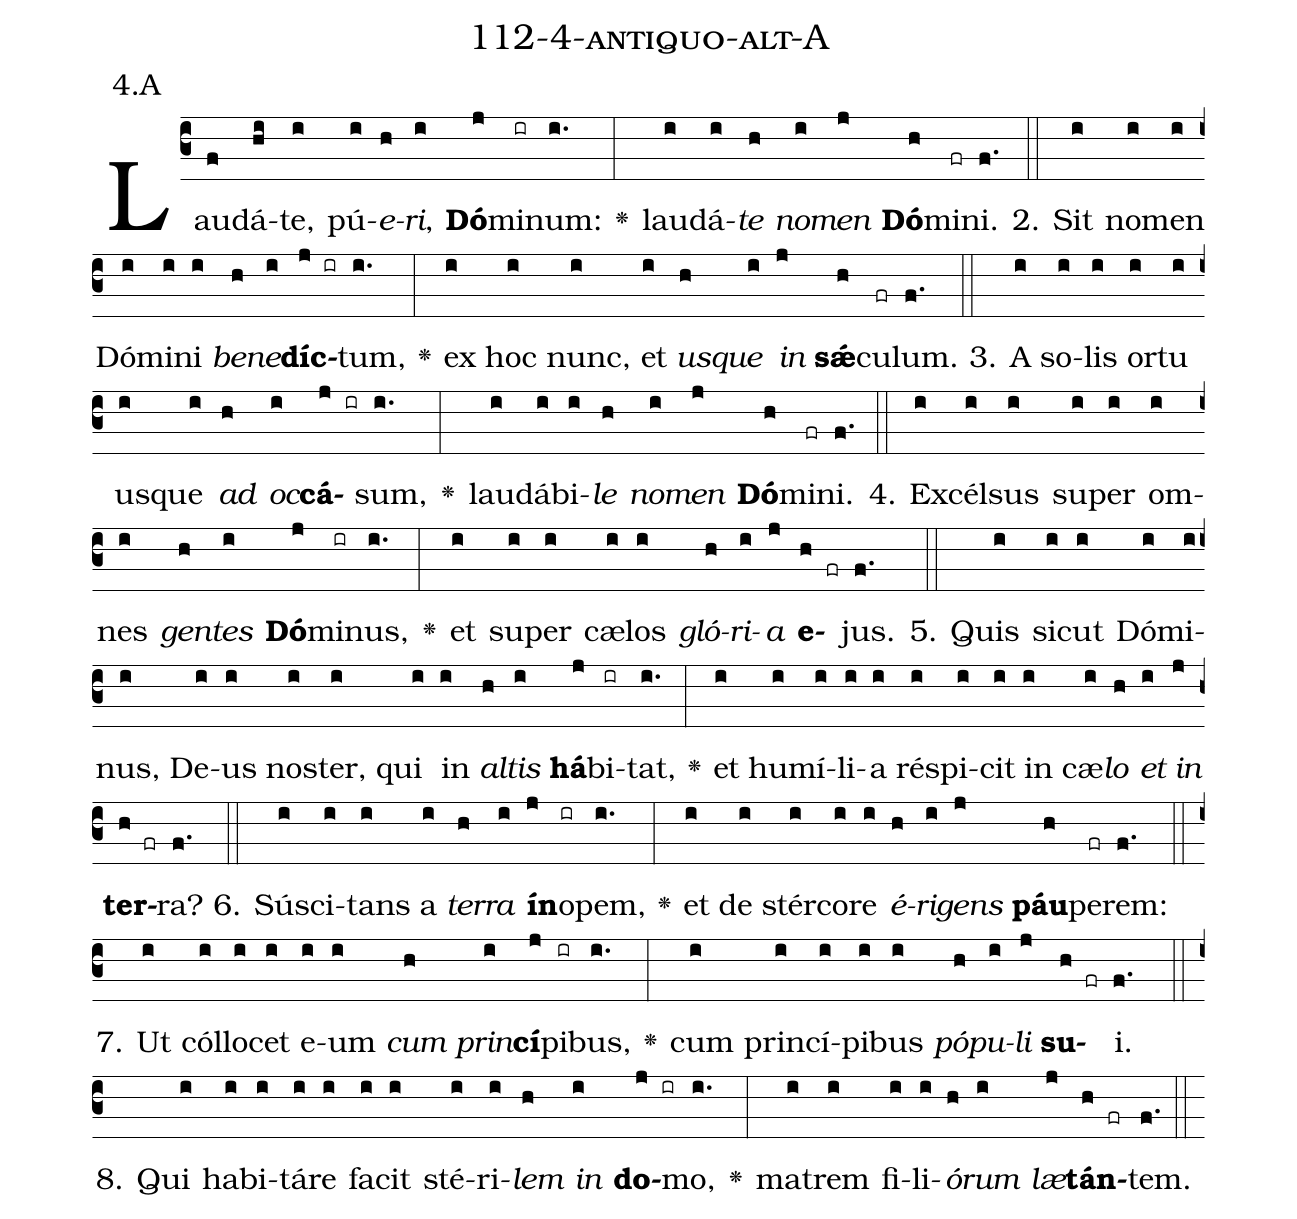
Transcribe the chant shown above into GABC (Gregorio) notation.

name: 112-4-antiquo-alt-A;
annotation: 4.A;
%%
(c3)Lau(f)dá(hi)te,(i) pú(i)<i>e</i>(h)<i>ri</i>,(i) <b>Dó</b>(j)mi(ir)num:(i.) <v>\greheightstar</v>(:) lau(i)dá(i)<i>te</i>(h) <i>no</i>(i)<i>men</i>(j) <b>Dó</b>(h)mi(fr)ni.(f.) (::)
2. Sit(i) no(i)men(i) Dó(i)mi(i)ni(i) <i>be</i>(h)<i>ne</i>(i)<b>díc</b>(j ir)tum,(i.) <v>\greheightstar</v>(:) ex(i) hoc(i) nunc,(i) et(i) <i>us</i>(h)<i>que</i>(i) <i>in</i>(j) <b>sǽ</b>(h)cu(fr)lum.(f.) (::)
3. A(i) so(i)lis(i) or(i)tu(i) us(i)que(i) <i>ad</i>(h) <i>oc</i>(i)<b>cá</b>(j ir)sum,(i.) <v>\greheightstar</v>(:) lau(i)dá(i)bi(i)<i>le</i>(h) <i>no</i>(i)<i>men</i>(j) <b>Dó</b>(h)mi(fr)ni.(f.) (::)
4. Ex(i)cél(i)sus(i) su(i)per(i) om(i)nes(i) <i>gen</i>(h)<i>tes</i>(i) <b>Dó</b>(j)mi(ir)nus,(i.) <v>\greheightstar</v>(:) et(i) su(i)per(i) cæ(i)los(i) <i>gló</i>(h)<i>ri</i>(i)<i>a</i>(j) <b>e</b>(h fr)jus.(f.) (::)
5. Quis(i) sic(i)ut(i) Dó(i)mi(i)nus,(i) De(i)us(i) nos(i)ter,(i) qui(i) in(i) <i>al</i>(h)<i>tis</i>(i) <b>há</b>(j)bi(ir)tat,(i.) <v>\greheightstar</v>(:) et(i) hu(i)mí(i)li(i)a(i) ré(i)spi(i)cit(i) in(i) cæ(i)<i>lo</i>(h) <i>et</i>(i) <i>in</i>(j) <b>ter</b>(h fr)ra?(f.) (::)
6. Sú(i)sci(i)tans(i) a(i) <i>ter</i>(h)<i>ra</i>(i) <b>ín</b>(j)o(ir)pem,(i.) <v>\greheightstar</v>(:) et(i) de(i) stér(i)co(i)re(i) <i>é</i>(h)<i>ri</i>(i)<i>gens</i>(j) <b>páu</b>(h)pe(fr)rem:(f.) (::)
7. Ut(i) cól(i)lo(i)cet(i) e(i)um(i) <i>cum</i>(h) <i>prin</i>(i)<b>cí</b>(j)pi(ir)bus,(i.) <v>\greheightstar</v>(:) cum(i) prin(i)cí(i)pi(i)bus(i) <i>pó</i>(h)<i>pu</i>(i)<i>li</i>(j) <b>su</b>(h fr)i.(f.) (::)
8. Qui(i) ha(i)bi(i)tá(i)re(i) fa(i)cit(i) sté(i)ri(i)<i>lem</i>(h) <i>in</i>(i) <b>do</b>(j ir)mo,(i.) <v>\greheightstar</v>(:) ma(i)trem(i) fi(i)li(i)<i>ó</i>(h)<i>rum</i>(i) <i>læ</i>(j)<b>tán</b>(h fr)tem.(f.) (::)
